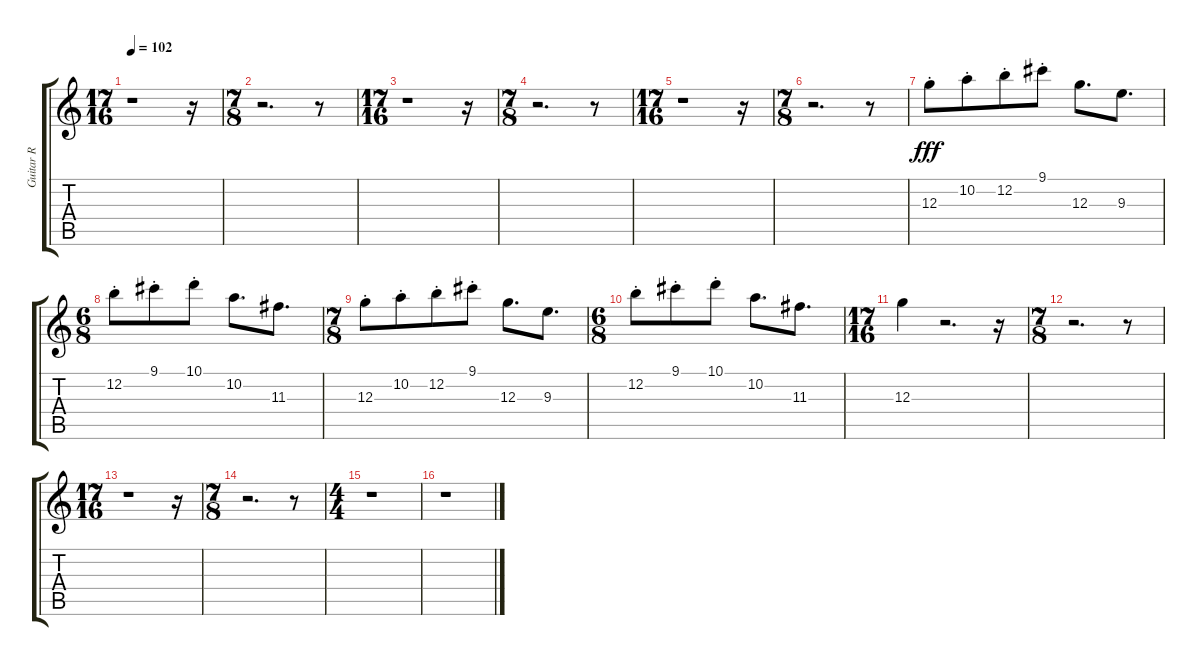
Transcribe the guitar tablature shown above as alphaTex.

\track ("Guitar R" "Guitar R") {instrument distortionguitar}
\staff {score tabs}
\tuning (E4 B3 G3 D3 A2 E2) {hide}
\ts (17 16)
\tempo 102
\clef g2
\ks c
r.1{dy fff} r.16 |
\ts (7 8)
r.2{d} r.8 |
\ts (17 16)
r.1 r.16 |
\ts (7 8)
r.2{d} r.8 |
\ts (17 16)
r.1 r.16 |
\ts (7 8)
r.2{d} r.8 |
12.3{st}.8{volume 11} 10.2{st}.8 12.2{st}.8 9.1{st}.8 12.3.8{d} 9.3.8{d} |
\ts (6 8)
12.2{st}.8 9.1{st}.8 10.1{st}.8 10.2.8{d} 11.3.8{d} |
\ts (7 8)
12.3{st}.8 10.2{st}.8 12.2{st}.8 9.1{st}.8 12.3.8{d} 9.3.8{d} |
\ts (6 8)
12.2{st}.8 9.1{st}.8 10.1{st}.8 10.2.8{d} 11.3.8{d} |
\ts (17 16)
12.3.4{volume 11} r.2{d} r.16 |
\ts (7 8)
r.2{d} r.8 |
\ts (17 16)
r.1 r.16 |
\ts (7 8)
r.2{d} r.8 |
\ts (4 4)
r.1 |
r.1
